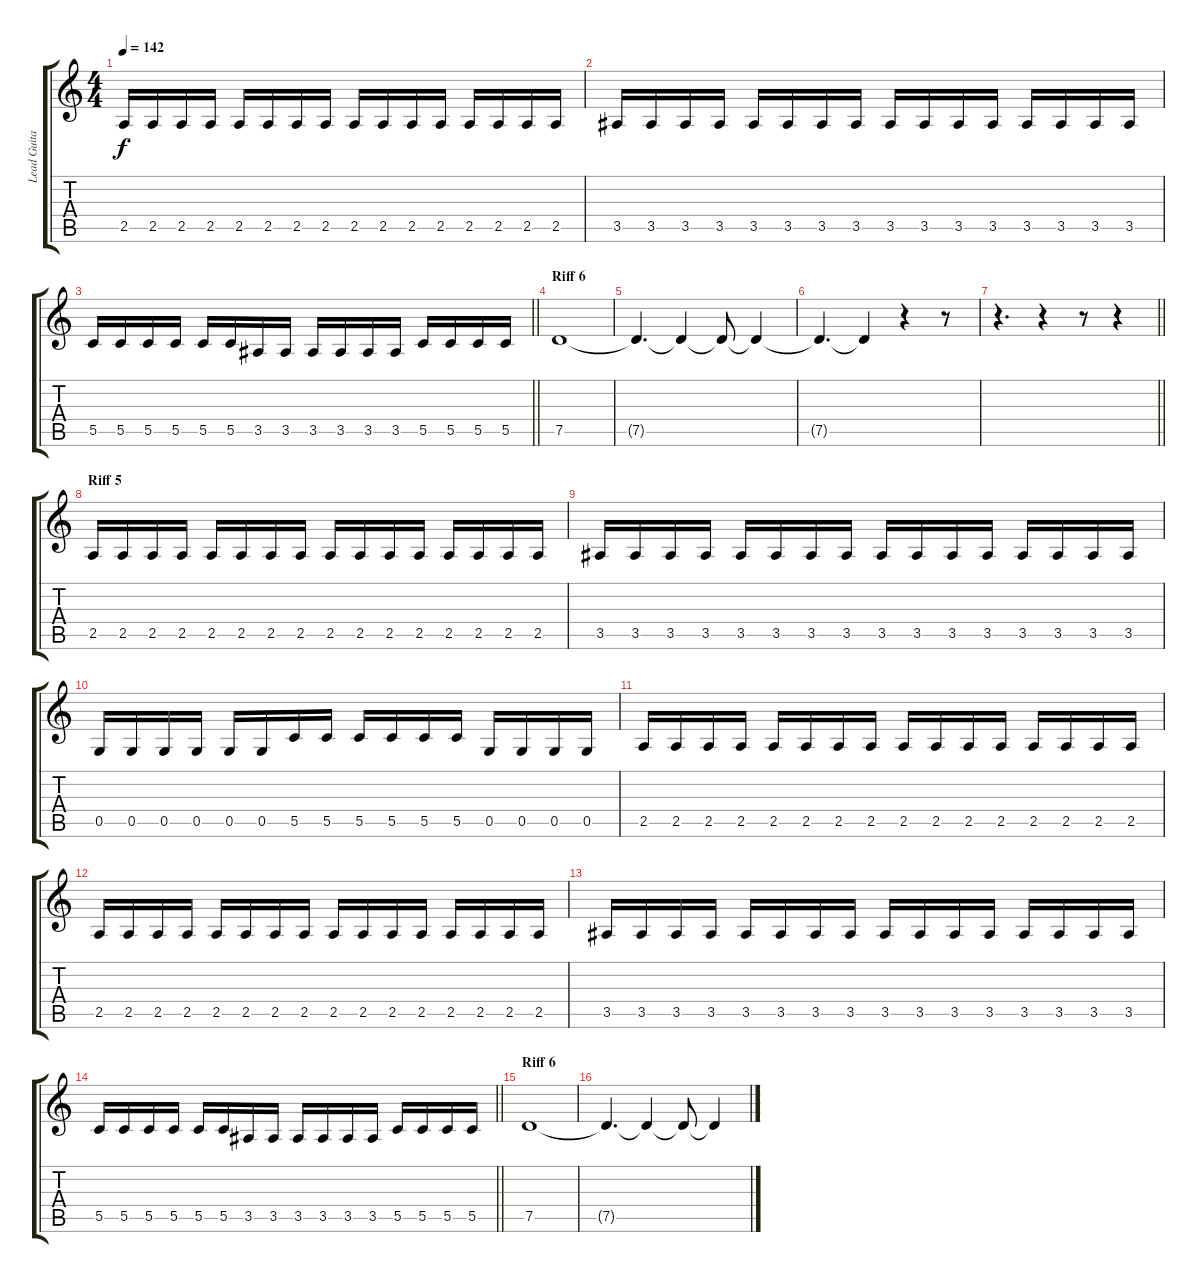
\track ("Lead Guitar" "Lead Guita") {instrument distortionguitar}
\staff {score tabs}
\tuning (D4 A3 F3 C3 G2 D2) {hide}
\ts (4 4)
\tempo 142
\clef g2
\ks c
2.5.16{dy f} 2.5.16 2.5.16 2.5.16 2.5.16 2.5.16 2.5.16 2.5.16 2.5.16 2.5.16 2.5.16 2.5.16 2.5.16 2.5.16 2.5.16 2.5.16 |
3.5.16 3.5.16 3.5.16 3.5.16 3.5.16 3.5.16 3.5.16 3.5.16 3.5.16 3.5.16 3.5.16 3.5.16 3.5.16 3.5.16 3.5.16 3.5.16 |
\barLineRight lightlight
5.5.16 5.5.16 5.5.16 5.5.16 5.5.16 5.5.16 3.5.16 3.5.16 3.5.16 3.5.16 3.5.16 3.5.16 5.5.16 5.5.16 5.5.16 5.5.16 |
\section ("" "Riff 6")
7.5.1 |
7.5{t}.4{d} 7.5{t}.4 7.5{t}.8 7.5{t}.4 |
7.5{t}.4{d} 7.5{t}.4 r.4 r.8 |
\barLineRight lightlight
r.4{d} r.4 r.8 r.4 |
\section ("" "Riff 5")
2.5.16 2.5.16 2.5.16 2.5.16 2.5.16 2.5.16 2.5.16 2.5.16 2.5.16 2.5.16 2.5.16 2.5.16 2.5.16 2.5.16 2.5.16 2.5.16 |
3.5.16 3.5.16 3.5.16 3.5.16 3.5.16 3.5.16 3.5.16 3.5.16 3.5.16 3.5.16 3.5.16 3.5.16 3.5.16 3.5.16 3.5.16 3.5.16 |
0.5.16 0.5.16 0.5.16 0.5.16 0.5.16 0.5.16 5.5.16 5.5.16 5.5.16 5.5.16 5.5.16 5.5.16 0.5.16 0.5.16 0.5.16 0.5.16 |
2.5.16 2.5.16 2.5.16 2.5.16 2.5.16 2.5.16 2.5.16 2.5.16 2.5.16 2.5.16 2.5.16 2.5.16 2.5.16 2.5.16 2.5.16 2.5.16 |
2.5.16 2.5.16 2.5.16 2.5.16 2.5.16 2.5.16 2.5.16 2.5.16 2.5.16 2.5.16 2.5.16 2.5.16 2.5.16 2.5.16 2.5.16 2.5.16 |
3.5.16 3.5.16 3.5.16 3.5.16 3.5.16 3.5.16 3.5.16 3.5.16 3.5.16 3.5.16 3.5.16 3.5.16 3.5.16 3.5.16 3.5.16 3.5.16 |
\barLineRight lightlight
5.5.16 5.5.16 5.5.16 5.5.16 5.5.16 5.5.16 3.5.16 3.5.16 3.5.16 3.5.16 3.5.16 3.5.16 5.5.16 5.5.16 5.5.16 5.5.16 |
\section ("" "Riff 6")
7.5.1 |
7.5{t}.4{d} 7.5{t}.4 7.5{t}.8 7.5{t}.4
